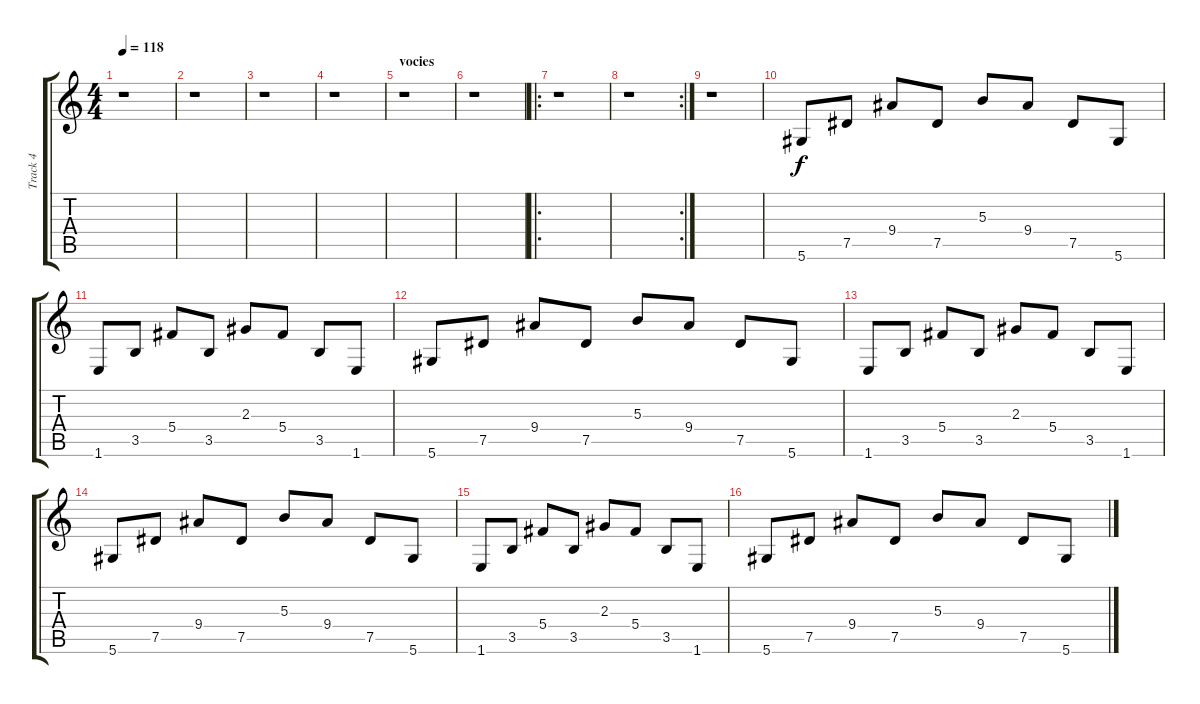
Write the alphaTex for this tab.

\track ("Track 4" "Track 4") {instrument electricguitarmuted}
\staff {score tabs}
\tuning (Eb4 Bb3 Gb3 Db3 Ab2 Eb2) {hide}
\ts (4 4)
\tempo 118
\clef g2
\ks c
r.1{dy f} |
r.1 |
r.1 |
r.1 |
\section ("" "vocies ")
r.1 |
r.1 |
\ro
r.1 |
\rc 2
r.1 |
r.1 |
5.6.8 7.5.8 9.4.8 7.5.8 5.3.8 9.4.8 7.5.8 5.6.8 |
1.6.8 3.5.8 5.4.8 3.5.8 2.3.8 5.4.8 3.5.8 1.6.8 |
5.6.8 7.5.8 9.4.8 7.5.8 5.3.8 9.4.8 7.5.8 5.6.8 |
1.6.8 3.5.8 5.4.8 3.5.8 2.3.8 5.4.8 3.5.8 1.6.8 |
5.6.8 7.5.8 9.4.8 7.5.8 5.3.8 9.4.8 7.5.8 5.6.8 |
1.6.8 3.5.8 5.4.8 3.5.8 2.3.8 5.4.8 3.5.8 1.6.8 |
5.6.8 7.5.8 9.4.8 7.5.8 5.3.8 9.4.8 7.5.8 5.6.8
